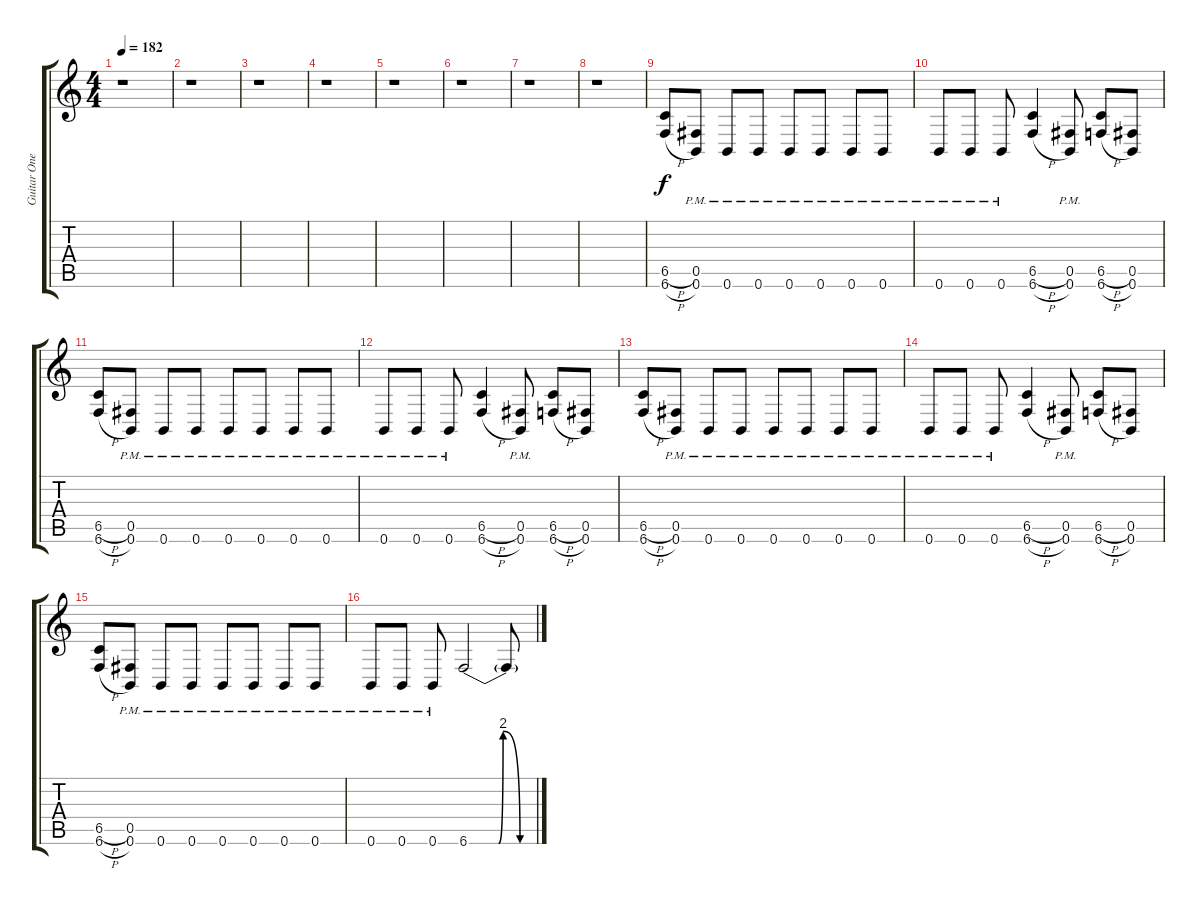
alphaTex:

\track ("Guitar One" "Guitar One") {instrument distortionguitar}
\staff {score tabs}
\tuning (Db4 Ab3 E3 B2 Gb2 B1) {hide}
\ts (4 4)
\tempo 182
\clef g2
\ks c
r.1{dy f} |
r.1 |
r.1 |
r.1 |
r.1 |
r.1 |
r.1 |
r.1 |
(6.5{h} 6.6{h}).8 (0.5 0.6{pm}).8 0.6{pm}.8 0.6{pm}.8 0.6{pm}.8 0.6{pm}.8 0.6{pm}.8 0.6{pm}.8 |
0.6{pm}.8 0.6{pm}.8 0.6{pm}.8 (6.5{h} 6.6{h}).4 (0.5 0.6{pm}).8 (6.5{h} 6.6{h}).8 (0.5 0.6).8 |
(6.5{h} 6.6{h}).8 (0.5 0.6{pm}).8 0.6{pm}.8 0.6{pm}.8 0.6{pm}.8 0.6{pm}.8 0.6{pm}.8 0.6{pm}.8 |
0.6{pm}.8 0.6{pm}.8 0.6{pm}.8 (6.5{h} 6.6{h}).4 (0.5 0.6{pm}).8 (6.5{h} 6.6{h}).8 (0.5 0.6).8 |
(6.5{h} 6.6{h}).8 (0.5 0.6{pm}).8 0.6{pm}.8 0.6{pm}.8 0.6{pm}.8 0.6{pm}.8 0.6{pm}.8 0.6{pm}.8 |
0.6{pm}.8 0.6{pm}.8 0.6{pm}.8 (6.5{h} 6.6{h}).4 (0.5 0.6{pm}).8 (6.5{h} 6.6{h}).8 (0.5 0.6).8 |
(6.5{h} 6.6{h}).8 (0.5 0.6{pm}).8 0.6{pm}.8 0.6{pm}.8 0.6{pm}.8 0.6{pm}.8 0.6{pm}.8 0.6{pm}.8 |
0.6{pm}.8 0.6{pm}.8 0.6{pm}.8 6.6{be (custom 0 0 26 0 30 8 45 0 60 0)}.2 6.6{t}.8
